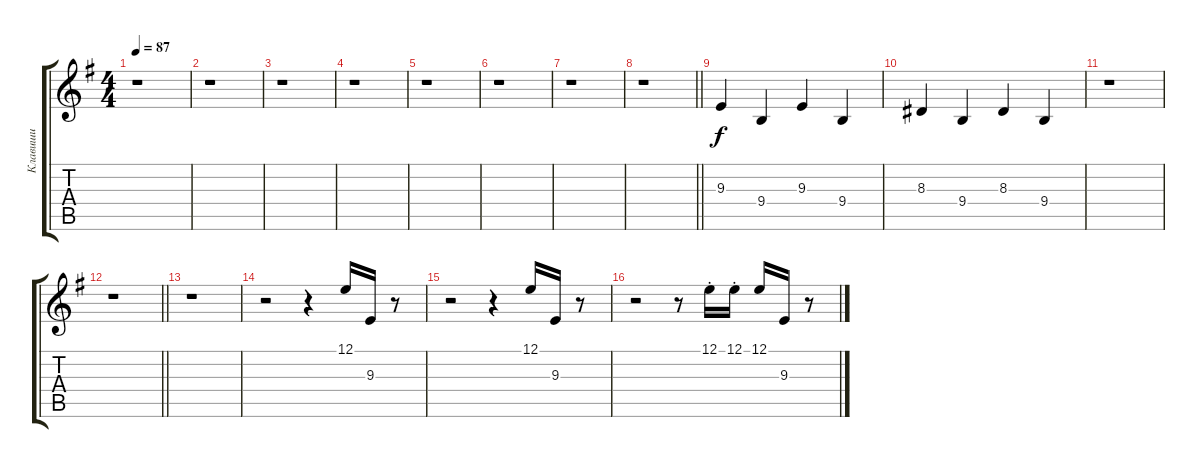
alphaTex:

\track ("Клавиши" "Клавиши") {instrument lead1square}
\staff {score tabs}
\tuning (E4 B3 G3 D3 A2 E2) {hide}
\ts (4 4)
\tempo 87
\clef g2
\ks eminor
r.1{dy f} |
r.1 |
r.1 |
r.1 |
r.1 |
r.1 |
r.1 |
\barLineRight lightlight
r.1 |
9.3.4 9.4.4 9.3.4 9.4.4 |
8.3.4 9.4.4 8.3.4 9.4.4 |
r.1 |
\barLineRight lightlight
r.1 |
r.1 |
r.2 r.4 12.1.16 9.3.16 r.8 |
r.2 r.4 12.1.16 9.3.16 r.8 |
r.2 r.8 12.1{st}.16 12.1{st}.16 12.1.16 9.3.16 r.8
